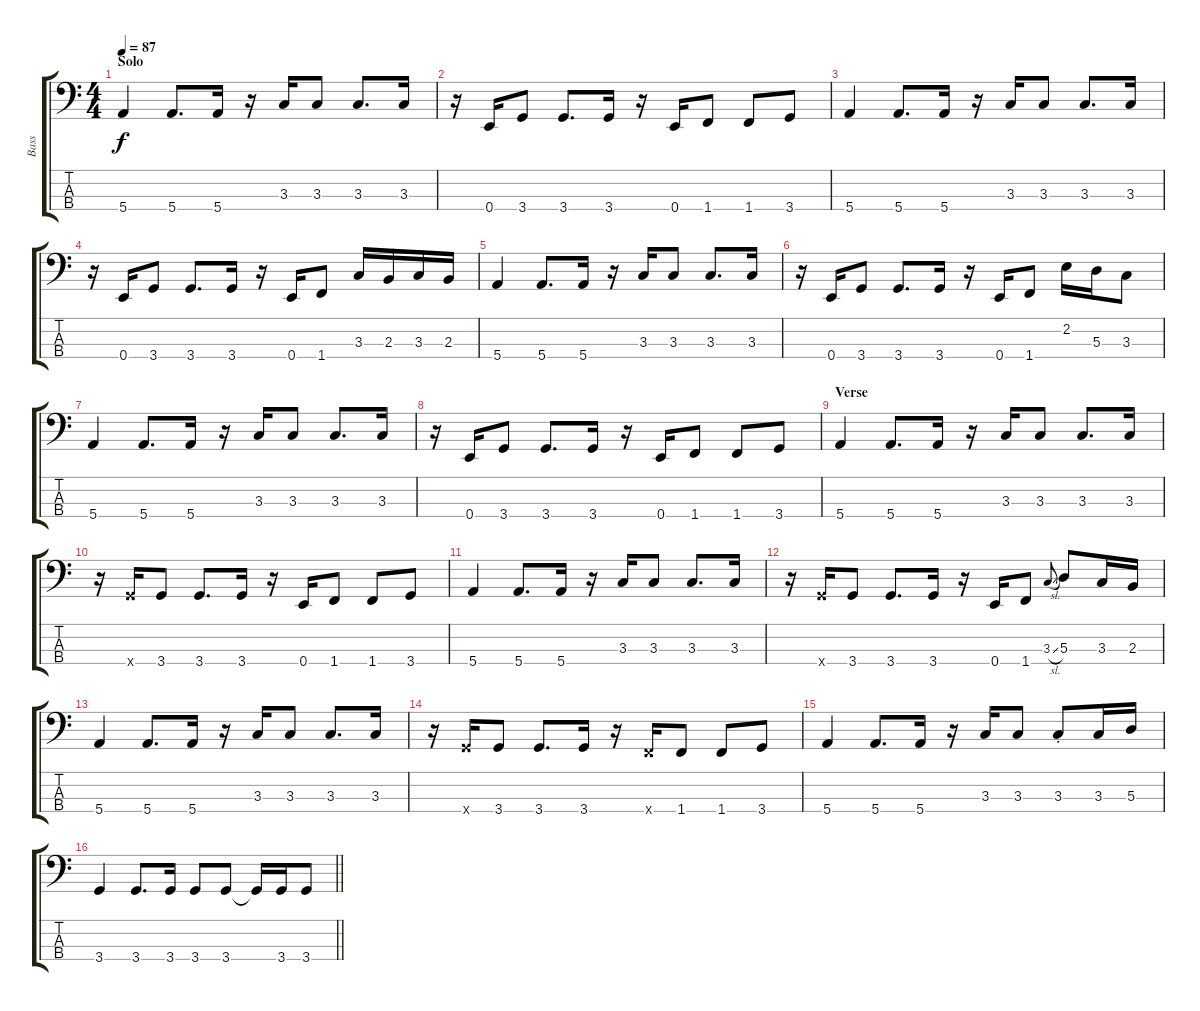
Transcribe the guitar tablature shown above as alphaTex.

\track ("Bass" "Bass") {instrument electricbassfinger}
\staff {score tabs}
\tuning (G2 D2 A1 E1) {hide}
\ts (4 4)
\section ("" "Solo")
\tempo 87
\clef f4
\ks c
5.4.4{dy f} 5.4.8{d} 5.4.16 r.16 3.3.16 3.3.8 3.3.8{d} 3.3.16 |
r.16 0.4.16 3.4.8 3.4.8{d} 3.4.16 r.16 0.4.16 1.4.8 1.4.8 3.4.8 |
5.4.4 5.4.8{d} 5.4.16 r.16 3.3.16 3.3.8 3.3.8{d} 3.3.16 |
r.16 0.4.16 3.4.8 3.4.8{d} 3.4.16 r.16 0.4.16 1.4.8 3.3.16 2.3.16 3.3.16 2.3.16 |
5.4.4 5.4.8{d} 5.4.16 r.16 3.3.16 3.3.8 3.3.8{d} 3.3.16 |
r.16 0.4.16 3.4.8 3.4.8{d} 3.4.16 r.16 0.4.16 1.4.8 2.2.16 5.3.16 3.3.8 |
5.4.4 5.4.8{d} 5.4.16 r.16 3.3.16 3.3.8 3.3.8{d} 3.3.16 |
r.16 0.4.16 3.4.8 3.4.8{d} 3.4.16 r.16 0.4.16 1.4.8 1.4.8 3.4.8 |
\section ("" "Verse")
5.4.4 5.4.8{d} 5.4.16 r.16 3.3.16 3.3.8 3.3.8{d} 3.3.16 |
r.16 3.4{x}.16 3.4.8 3.4.8{d} 3.4.16 r.16 0.4.16 1.4.8 1.4.8 3.4.8 |
5.4.4 5.4.8{d} 5.4.16 r.16 3.3.16 3.3.8 3.3.8{d} 3.3.16 |
r.16 3.4{x}.16 3.4.8 3.4.8{d} 3.4.16 r.16 0.4.16 1.4.8 3.3{sl}.8{gr onbeat} 5.3.8 3.3.16 2.3.16 |
5.4.4 5.4.8{d} 5.4.16 r.16 3.3.16 3.3.8 3.3.8{d} 3.3.16 |
r.16 3.4{x}.16 3.4.8 3.4.8{d} 3.4.16 r.16 1.4{x}.16 1.4.8 1.4.8 3.4.8 |
5.4.4 5.4.8{d} 5.4.16 r.16 3.3.16 3.3.8 3.3{st}.8 3.3.16 5.3.16 |
\barLineRight lightlight
3.4.4 3.4.8{d} 3.4.16 3.4.8 3.4.8 3.4{t}.16 3.4.16 3.4.8
